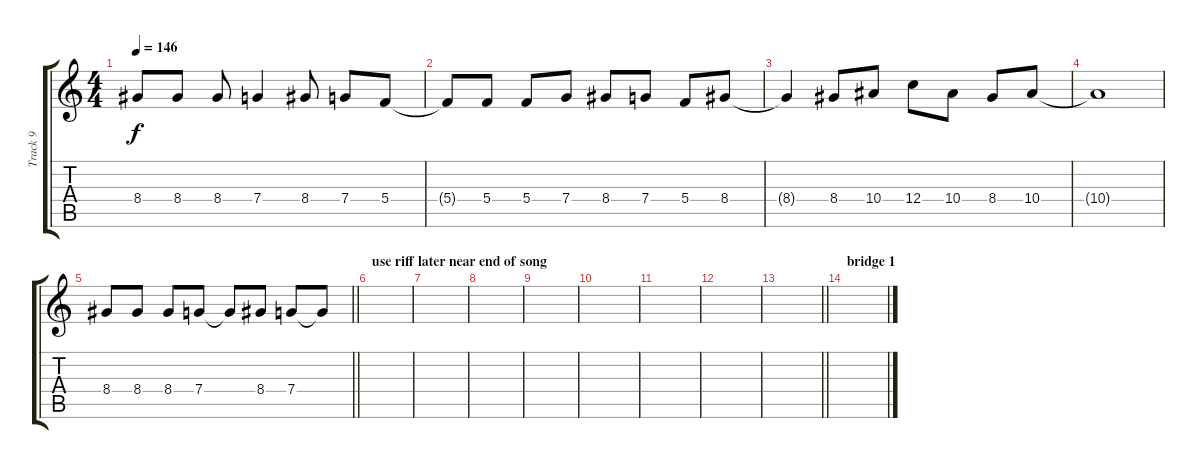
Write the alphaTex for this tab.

\track ("Track 9" "Track 9") {instrument distortionguitar bank 255}
\staff {score tabs}
\tuning (D4 A3 F3 C3 G2 C2) {hide}
\ts (4 4)
\tempo 146
\clef g2
\ks c
8.4{t}.8{dy f} 8.4.8 8.4.8 7.4.4 8.4.8 7.4.8 5.4.8 |
5.4{t}.8 5.4.8 5.4.8 7.4.8 8.4.8 7.4.8 5.4.8 8.4.8 |
8.4{t}.4 8.4.8 10.4.8 12.4.8 10.4.8 8.4.8 10.4.8 |
10.4{t}.1 |
\barLineRight lightlight
8.4.8 8.4.8 8.4.8 7.4.8 7.4{t}.8 8.4.8 7.4.8 7.4{t}.8 |
\section ("" "use riff later near end of song")
|
|
|
|
|
|
|
\barLineRight lightlight
|
\section ("" "bridge 1")
